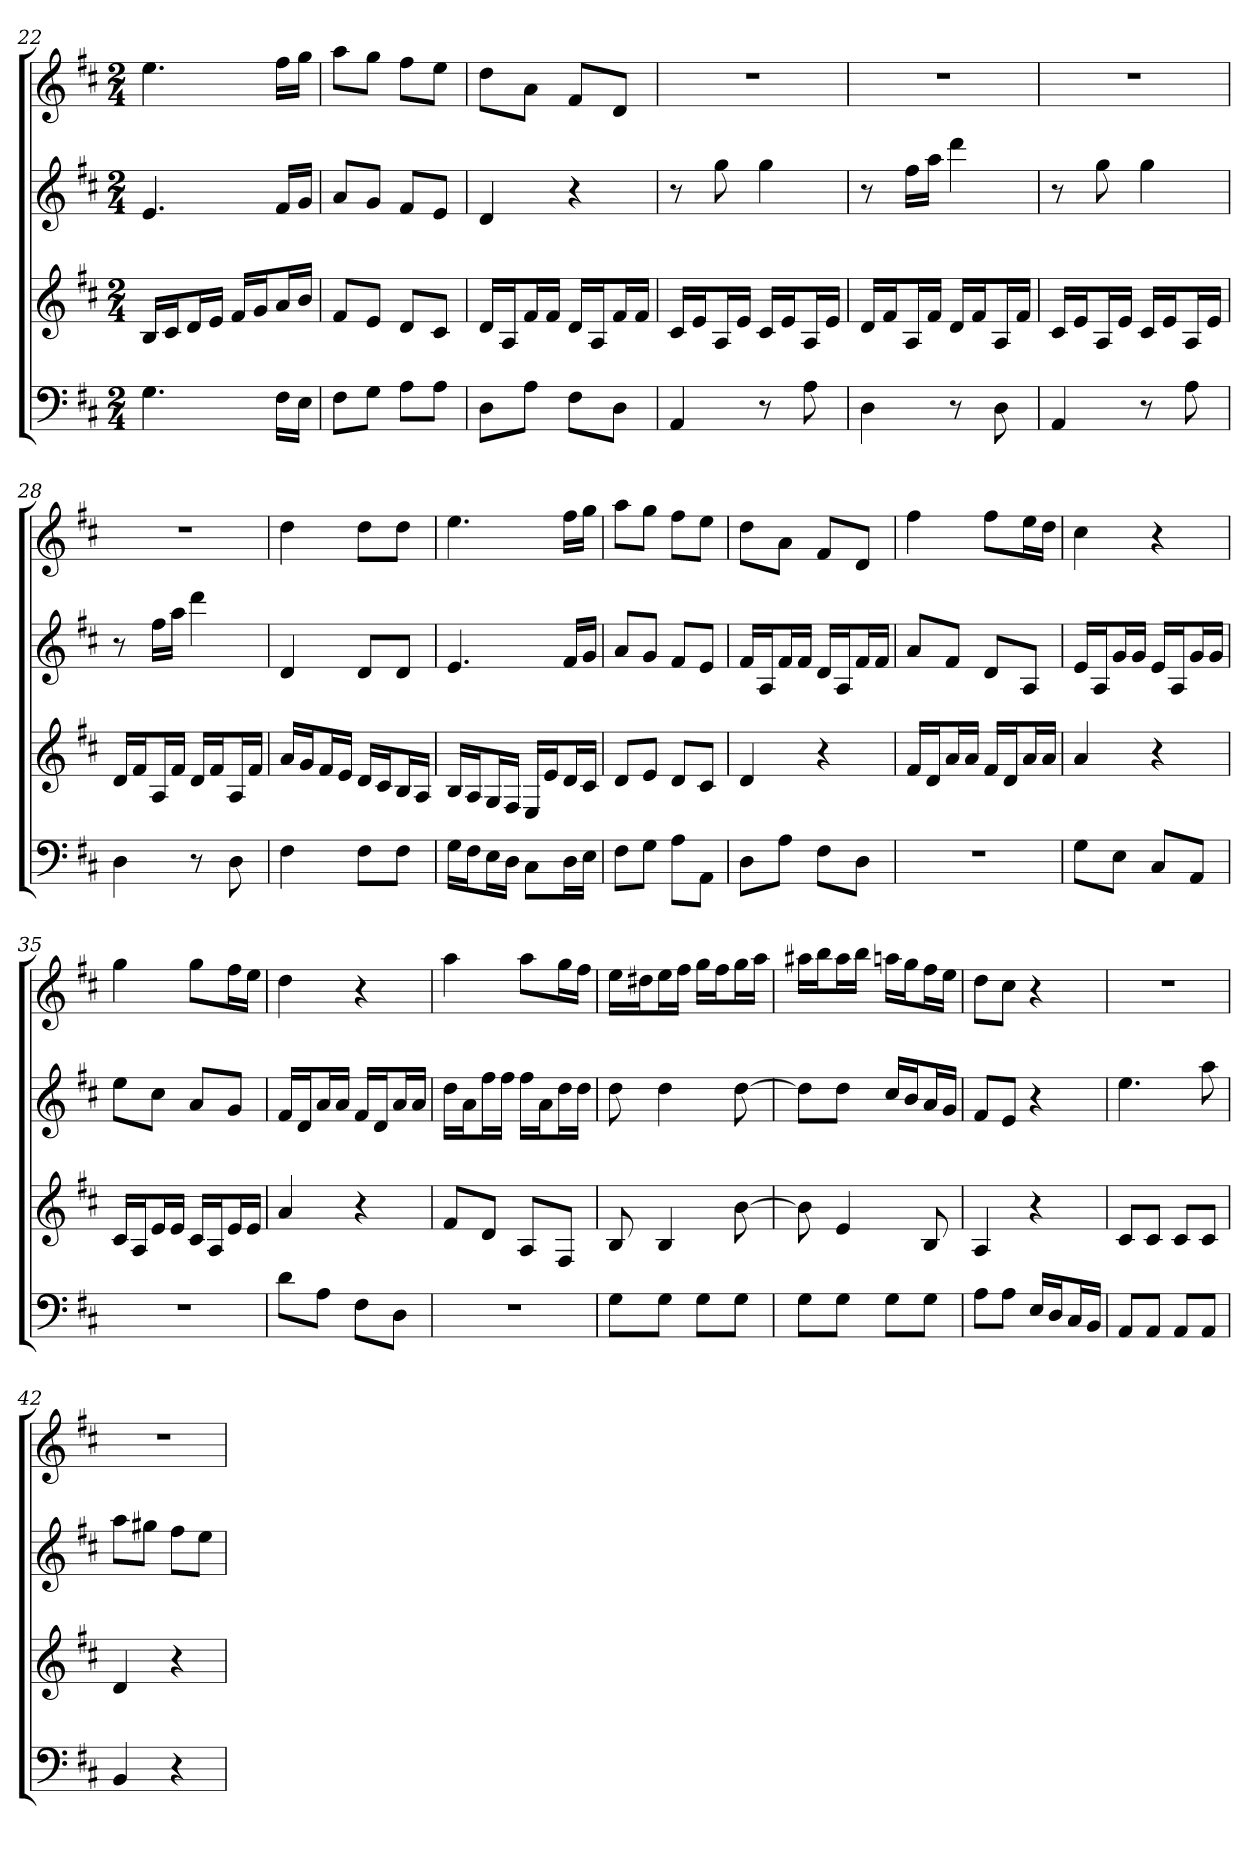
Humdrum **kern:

**kern	**kern	**kern	**kern
*part4	*part3	*part2	*part1
*staff4	*staff3	*staff2	*staff1
*k[f#c#]	*k[f#c#]	*k[f#c#]	*k[f#c#]
*D:	*D:	*D:	*D:
*M2/4	*M2/4	*M2/4	*M2/4
=22	=22	=22	=22
4.G	16BLL	4.e	4.ee
.	16c#J	.	.
.	16dL	.	.
.	16eJJ	.	.
.	16f#LL	.	.
.	16gJ	.	.
16F#LL	16aL	16f#LL	16ff#LL
16EJJ	16bJJ	16gJJ	16ggJJ
=23	=23	=23	=23
8F#L	8f#L	8aL	8aaL
8GJ	8eJ	8gJ	8ggJ
8AL	8dL	8f#L	8ff#L
8AJ	8c#J	8eJ	8eeJ
=24	=24	=24	=24
8DL	16dLL	4d	8ddL
.	16AJ	.	.
8AJ	16f#L	.	8aJ
.	16f#JJ	.	.
8F#L	16dLL	4r	8f#L
.	16AJ	.	.
8DJ	16f#L	.	8dJ
.	16f#JJ	.	.
=25	=25	=25	=25
4AA	16c#LL	8r	2r
.	16eJ	.	.
.	16AL	8gg	.
.	16eJJ	.	.
8r	16c#LL	4gg	.
.	16eJ	.	.
8A	16AL	.	.
.	16eJJ	.	.
=26	=26	=26	=26
4D	16dLL	8r	2r
.	16f#J	.	.
.	16AL	16ff#LL	.
.	16f#JJ	16aaJJ	.
8r	16dLL	4ddd	.
.	16f#J	.	.
8D	16AL	.	.
.	16f#JJ	.	.
=27	=27	=27	=27
4AA	16c#LL	8r	2r
.	16eJ	.	.
.	16AL	8gg	.
.	16eJJ	.	.
8r	16c#LL	4gg	.
.	16eJ	.	.
8A	16AL	.	.
.	16eJJ	.	.
=28	=28	=28	=28
4D	16dLL	8r	2r
.	16f#J	.	.
.	16AL	16ff#LL	.
.	16f#JJ	16aaJJ	.
8r	16dLL	4ddd	.
.	16f#J	.	.
8D	16AL	.	.
.	16f#JJ	.	.
=29	=29	=29	=29
4F#	16aLL	4d	4dd
.	16gJ	.	.
.	16f#L	.	.
.	16eJJ	.	.
8F#L	16dLL	8dL	8ddL
.	16c#J	.	.
8F#J	16BL	8dJ	8ddJ
.	16AJJ	.	.
=30	=30	=30	=30
16GLL	16BLL	4.e	4.ee
16F#J	16AJ	.	.
16EL	16GL	.	.
16DJJ	16F#JJ	.	.
8C#L	16ELL	.	.
.	16eJ	.	.
16DL	16dL	16f#LL	16ff#LL
16EJJ	16c#JJ	16gJJ	16ggJJ
=31	=31	=31	=31
8F#L	8dL	8aL	8aaL
8GJ	8eJ	8gJ	8ggJ
8AL	8dL	8f#L	8ff#L
8AAJ	8c#J	8eJ	8eeJ
=32	=32	=32	=32
8DL	4d	16f#LL	8ddL
.	.	16AJ	.
8AJ	.	16f#L	8aJ
.	.	16f#JJ	.
8F#L	4r	16dLL	8f#L
.	.	16AJ	.
8DJ	.	16f#L	8dJ
.	.	16f#JJ	.
=33	=33	=33	=33
2r	16f#LL	8aL	4ff#
.	16dJ	.	.
.	16aL	8f#J	.
.	16aJJ	.	.
.	16f#LL	8dL	8ff#L
.	16dJ	.	.
.	16aL	8AJ	16eeL
.	16aJJ	.	16ddJJ
=34	=34	=34	=34
8GL	4a	16eLL	4cc#
.	.	16AJ	.
8EJ	.	16gL	.
.	.	16gJJ	.
8C#L	4r	16eLL	4r
.	.	16AJ	.
8AAJ	.	16gL	.
.	.	16gJJ	.
=35	=35	=35	=35
2r	16c#LL	8eeL	4gg
.	16AJ	.	.
.	16eL	8cc#J	.
.	16eJJ	.	.
.	16c#LL	8aL	8ggL
.	16AJ	.	.
.	16eL	8gJ	16ff#L
.	16eJJ	.	16eeJJ
=36	=36	=36	=36
8dL	4a	16f#LL	4dd
.	.	16dJ	.
8AJ	.	16aL	.
.	.	16aJJ	.
8F#L	4r	16f#LL	4r
.	.	16dJ	.
8DJ	.	16aL	.
.	.	16aJJ	.
=37	=37	=37	=37
2r	8f#L	16ddLL	4aa
.	.	16aJ	.
.	8dJ	16ff#L	.
.	.	16ff#JJ	.
.	8AL	16ff#LL	8aaL
.	.	16aJ	.
.	8F#J	16ddL	16ggL
.	.	16ddJJ	16ff#JJ
=38	=38	=38	=38
8GL	8B	8dd	16eeLL
.	.	.	16dd#XJ
8GJ	4B	4dd	16eeL
.	.	.	16ff#JJ
8GL	.	.	16ggLL
.	.	.	16ff#J
8GJ	[8b	[8dd	16ggL
.	.	.	16aaJJ
=39	=39	=39	=39
8GL	8b]	8ddL]	16aa#XLL
.	.	.	16bbJ
8GJ	4e	8ddJ	16aa#L
.	.	.	16bbJJ
8GL	.	16cc#LL	16aanLL
.	.	16bJ	16ggJ
8GJ	8B	16aL	16ff#L
.	.	16gJJ	16eeJJ
=40	=40	=40	=40
8AL	4A	8f#L	8ddL
8AJ	.	8eJ	8cc#J
16ELL	4r	4r	4r
16DJ	.	.	.
16C#L	.	.	.
16BBJJ	.	.	.
=41	=41	=41	=41
8AAL	8c#L	4.ee	2r
8AAJ	8c#J	.	.
8AAL	8c#L	.	.
8AAJ	8c#J	8aa	.
=42	=42	=42	=42
4BB	4d	8aaL	2r
.	.	8gg#XJ	.
4r	4r	8ff#L	.
.	.	8eeJ	.
=	=	=	=
*-	*-	*-	*-
